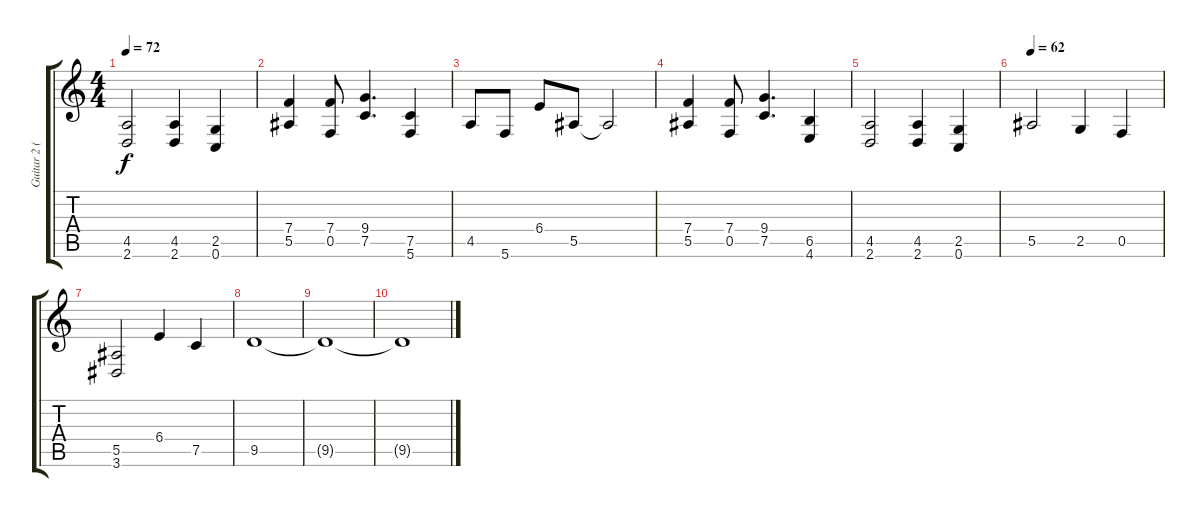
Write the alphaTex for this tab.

\track ("Guitar 2 (Distortion)" "Guitar 2 (") {instrument distortionguitar}
\staff {score tabs}
\tuning (C4 G3 Eb3 Bb2 F2 C2) {hide}
\ts (4 4)
\tempo 72
\clef g2
\ks c
(4.5 2.6).2{dy f} (4.5 2.6).4 (2.5 0.6).4 |
(7.4 5.5).4 (7.4 0.5).8 (9.4 7.5).4{d} (7.5 5.6).4 |
4.5.8 5.6.8 6.4.8 5.5.8 5.5{t}.2 |
(7.4 5.5).4 (7.4 0.5).8 (9.4 7.5).4{d} (6.5 4.6).4 |
(4.5 2.6).2 (4.5 2.6).4 (2.5 0.6).4 |
\tempo 62
5.5.2 2.5.4 0.5.4 |
(5.5 3.6).2 6.4.4 7.5.4 |
9.5.1{volume 0} |
9.5{t}.1 |
9.5{t}.1
